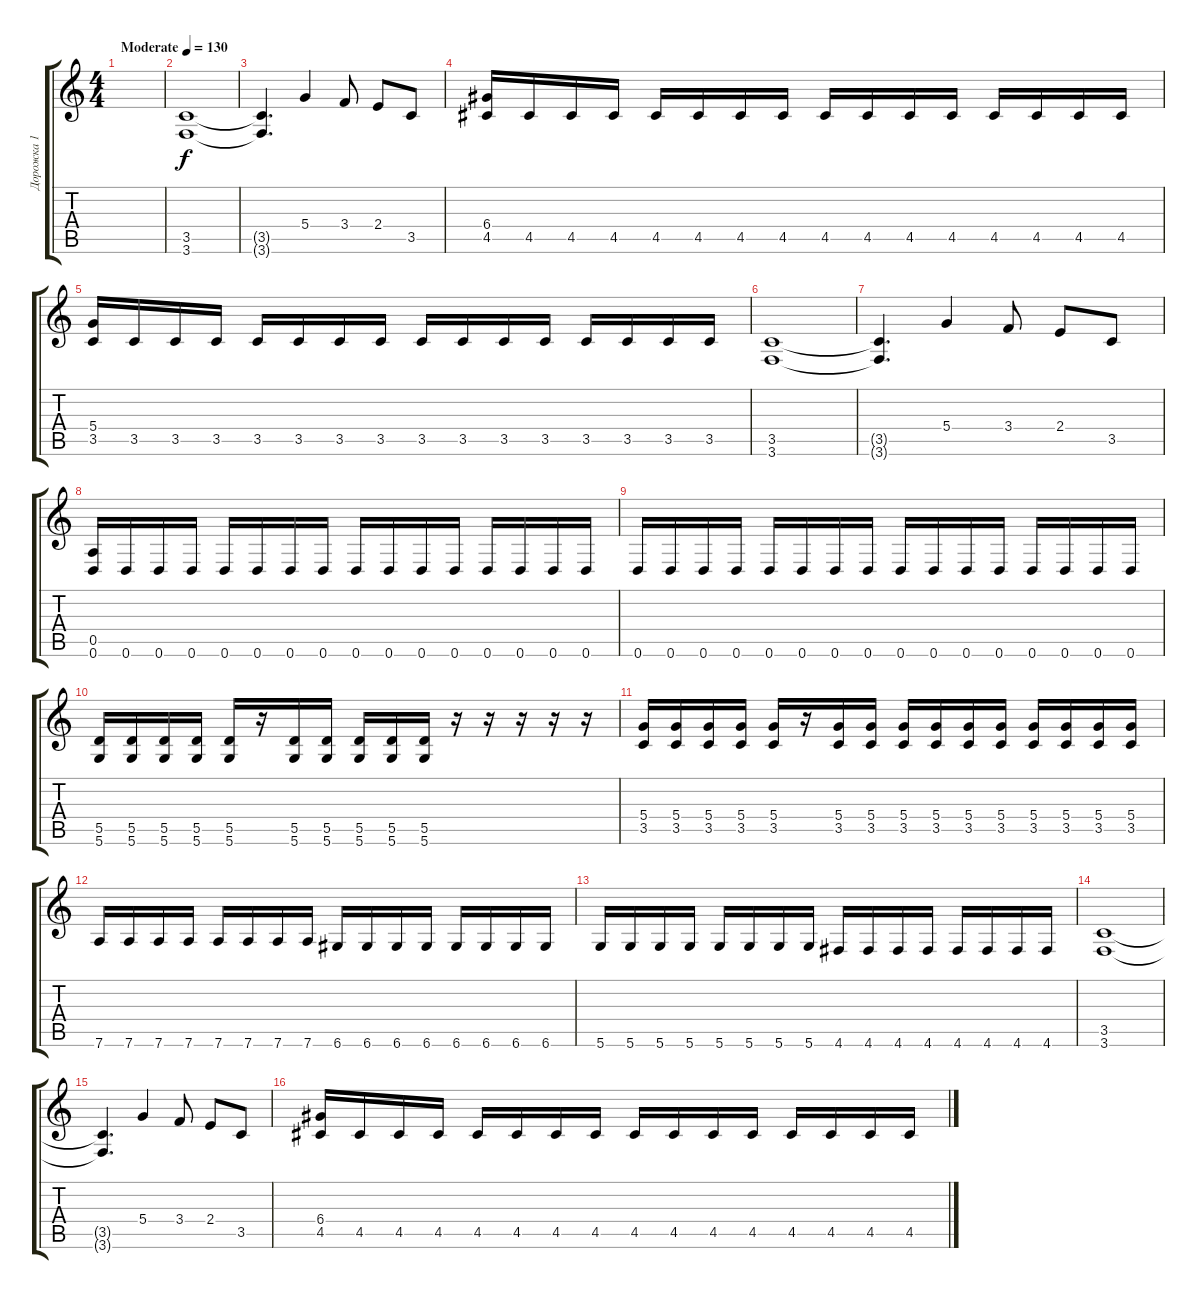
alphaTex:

\track ("Дорожка 1" "Дорожка 1") {instrument overdrivenguitar}
\staff {score tabs}
\tuning (E4 B3 G3 D3 A2 D2) {hide}
\ts (4 4)
\tempo (130 "Moderate")
\clef g2
\ks c
|
(3.5 3.6).1 |
(3.5{t} 3.6{t}).4{d} 5.4.4 3.4.8 2.4.8 3.5.8 |
(6.4 4.5).16 4.5.16 4.5.16 4.5.16 4.5.16 4.5.16 4.5.16 4.5.16 4.5.16 4.5.16 4.5.16 4.5.16 4.5.16 4.5.16 4.5.16 4.5.16 |
(5.4 3.5).16 3.5.16 3.5.16 3.5.16 3.5.16 3.5.16 3.5.16 3.5.16 3.5.16 3.5.16 3.5.16 3.5.16 3.5.16 3.5.16 3.5.16 3.5.16 |
(3.5 3.6).1 |
(3.5{t} 3.6{t}).4{d} 5.4.4 3.4.8 2.4.8 3.5.8 |
(0.5 0.6).16 0.6.16 0.6.16 0.6.16 0.6.16 0.6.16 0.6.16 0.6.16 0.6.16 0.6.16 0.6.16 0.6.16 0.6.16 0.6.16 0.6.16 0.6.16 |
0.6.16 0.6.16 0.6.16 0.6.16 0.6.16 0.6.16 0.6.16 0.6.16 0.6.16 0.6.16 0.6.16 0.6.16 0.6.16 0.6.16 0.6.16 0.6.16 |
(5.5 5.6).16 (5.5 5.6).16 (5.5 5.6).16 (5.5 5.6).16 (5.5 5.6).16 r.16 (5.5 5.6).16 (5.5 5.6).16 (5.5 5.6).16 (5.5 5.6).16 (5.5 5.6).16 r.16 r.16 r.16 r.16 r.16 |
(5.4 3.5).16 (5.4 3.5).16 (5.4 3.5).16 (5.4 3.5).16 (5.4 3.5).16 r.16 (5.4 3.5).16 (5.4 3.5).16 (5.4 3.5).16 (5.4 3.5).16 (5.4 3.5).16 (5.4 3.5).16 (5.4 3.5).16 (5.4 3.5).16 (5.4 3.5).16 (5.4 3.5).16 |
7.6.16 7.6.16 7.6.16 7.6.16 7.6.16 7.6.16 7.6.16 7.6.16 6.6.16 6.6.16 6.6.16 6.6.16 6.6.16 6.6.16 6.6.16 6.6.16 |
5.6.16 5.6.16 5.6.16 5.6.16 5.6.16 5.6.16 5.6.16 5.6.16 4.6.16 4.6.16 4.6.16 4.6.16 4.6.16 4.6.16 4.6.16 4.6.16 |
(3.5 3.6).1 |
(3.5{t} 3.6{t}).4{d} 5.4.4 3.4.8 2.4.8 3.5.8 |
(6.4 4.5).16 4.5.16 4.5.16 4.5.16 4.5.16 4.5.16 4.5.16 4.5.16 4.5.16 4.5.16 4.5.16 4.5.16 4.5.16 4.5.16 4.5.16 4.5.16
